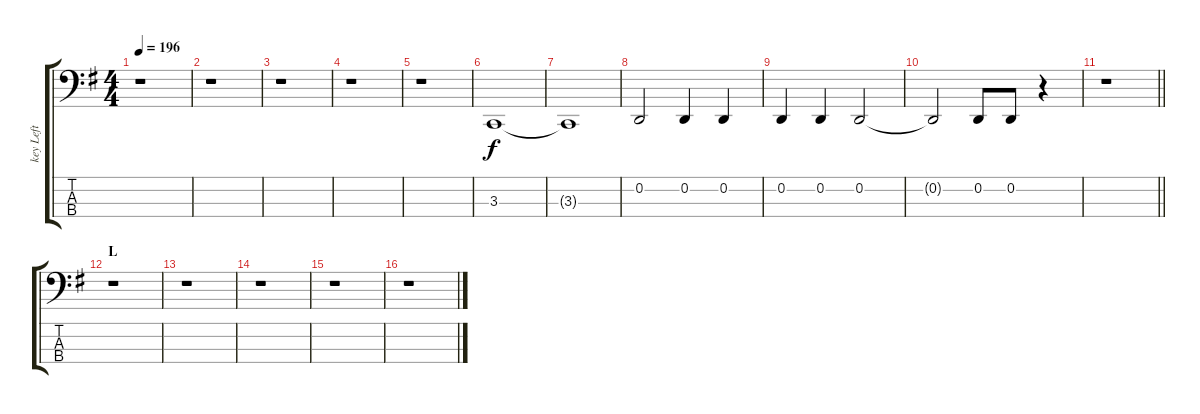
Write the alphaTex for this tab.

\track ("key Left" "key Left") {instrument acousticgrandpiano}
\staff {score tabs}
\tuning (G2 D2 A1 E1) {hide}
\ts (4 4)
\tempo 196
\clef f4
\ks g
r.1{dy f} |
r.1 |
r.1 |
r.1 |
r.1 |
3.3.1 |
3.3{t}.1 |
0.2.2 0.2.4 0.2.4 |
0.2.4 0.2.4 0.2.2 |
0.2{t}.2 0.2.8 0.2.8 r.4 |
\barLineRight lightlight
r.1 |
\section ("" "L")
r.1 |
r.1 |
r.1 |
r.1 |
r.1
